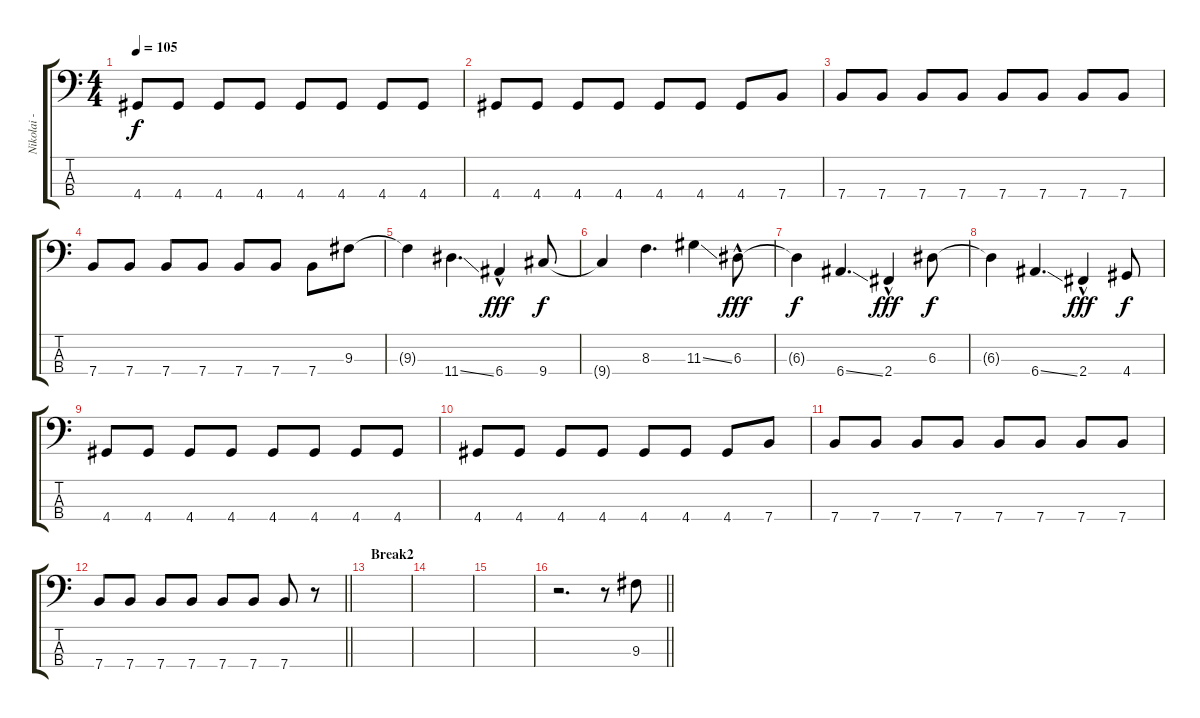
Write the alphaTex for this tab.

\track ("Nikolai - Bass RSE" "Nikolai - ") {instrument electricbassfinger}
\staff {score tabs}
\tuning (G2 D2 A1 E1) {hide}
\ts (4 4)
\tempo 105
\clef f4
\ks c
4.4.8{dy f} 4.4.8 4.4.8 4.4.8 4.4.8 4.4.8 4.4.8 4.4.8 |
4.4.8 4.4.8 4.4.8 4.4.8 4.4.8 4.4.8 4.4.8 7.4.8 |
7.4.8 7.4.8 7.4.8 7.4.8 7.4.8 7.4.8 7.4.8 7.4.8 |
7.4.8 7.4.8 7.4.8 7.4.8 7.4.8 7.4.8 7.4.8 9.3.8 |
9.3{t}.4 11.4{ss}.4{d} 6.4{hac}.4{dy fff} 9.4.8{dy f} |
9.4{t}.4 8.3.4{d} 11.3{ss}.4 6.3{hac}.8{dy fff} |
6.3{t}.4{dy f} 6.4{ss}.4{d} 2.4{hac}.4{dy fff} 6.3.8{dy f} |
6.3{t}.4 6.4{ss}.4{d} 2.4{hac}.4{dy fff} 4.4.8{dy f} |
4.4.8 4.4.8 4.4.8 4.4.8 4.4.8 4.4.8 4.4.8 4.4.8 |
4.4.8 4.4.8 4.4.8 4.4.8 4.4.8 4.4.8 4.4.8 7.4.8 |
7.4.8 7.4.8 7.4.8 7.4.8 7.4.8 7.4.8 7.4.8 7.4.8 |
\barLineRight lightlight
7.4.8 7.4.8 7.4.8 7.4.8 7.4.8 7.4.8 7.4.8 r.8 |
\section ("" "Break2")
|
|
|
\barLineRight lightlight
r.2{d} r.8 9.3.8
